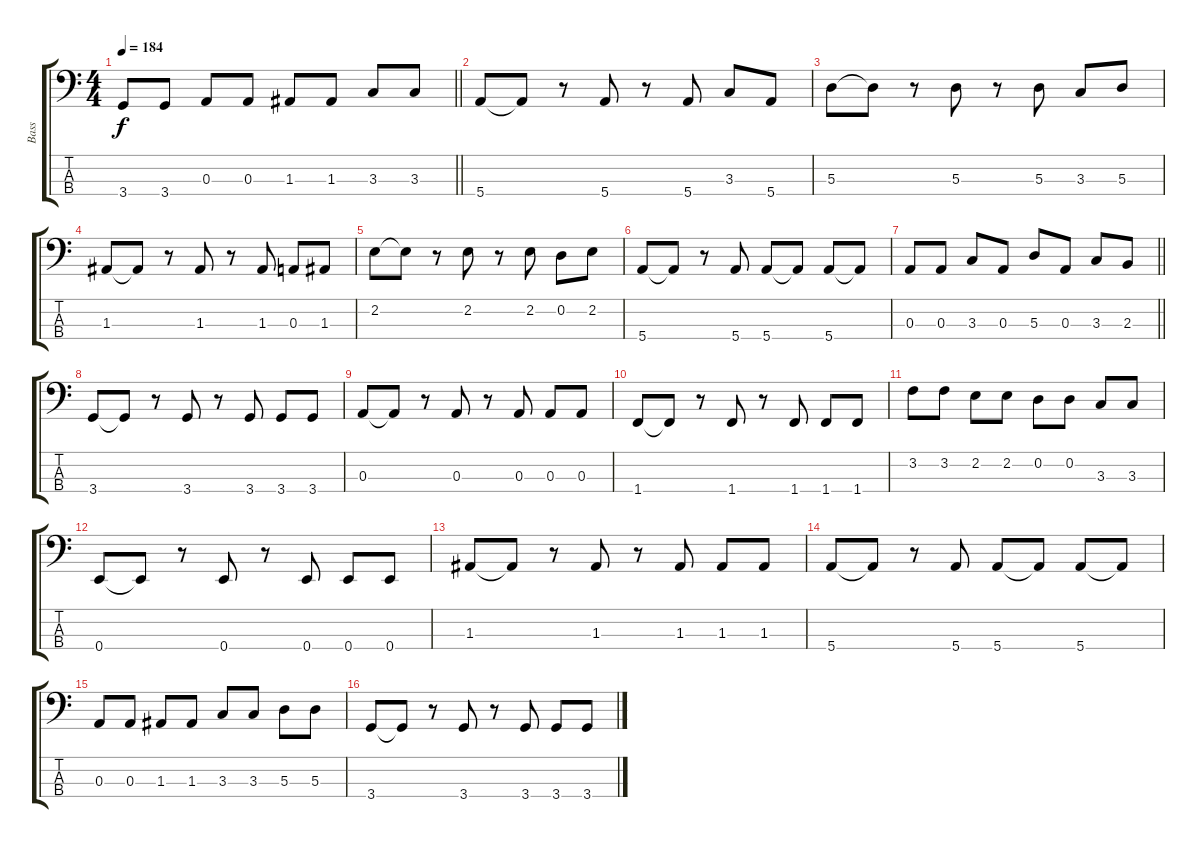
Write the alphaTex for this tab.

\track ("Bass" "Bass") {instrument electricbasspick}
\staff {score tabs}
\tuning (G2 D2 A1 E1) {hide}
\ts (4 4)
\tempo 184
\clef f4
\barLineRight lightlight
\ks c
3.4.8{dy f} 3.4.8 0.3.8 0.3.8 1.3.8 1.3.8 3.3.8 3.3.8 |
5.4.8 5.4{t}.8 r.8 5.4.8 r.8 5.4.8 3.3.8 5.4.8 |
5.3.8 5.3{t}.8 r.8 5.3.8 r.8 5.3.8 3.3.8 5.3.8 |
1.3.8 1.3{t}.8 r.8 1.3.8 r.8 1.3.8 0.3.8 1.3.8 |
2.2.8 2.2{t}.8 r.8 2.2.8 r.8 2.2.8 0.2.8 2.2.8 |
5.4.8 5.4{t}.8 r.8 5.4.8 5.4.8 5.4{t}.8 5.4.8 5.4{t}.8 |
\barLineRight lightlight
0.3.8 0.3.8 3.3.8 0.3.8 5.3.8 0.3.8 3.3.8 2.3.8 |
3.4.8 3.4{t}.8 r.8 3.4.8 r.8 3.4.8 3.4.8 3.4.8 |
0.3.8 0.3{t}.8 r.8 0.3.8 r.8 0.3.8 0.3.8 0.3.8 |
1.4.8 1.4{t}.8 r.8 1.4.8 r.8 1.4.8 1.4.8 1.4.8 |
3.2.8 3.2.8 2.2.8 2.2.8 0.2.8 0.2.8 3.3.8 3.3.8 |
0.4.8 0.4{t}.8 r.8 0.4.8 r.8 0.4.8 0.4.8 0.4.8 |
1.3.8 1.3{t}.8 r.8 1.3.8 r.8 1.3.8 1.3.8 1.3.8 |
5.4.8 5.4{t}.8 r.8 5.4.8 5.4.8 5.4{t}.8 5.4.8 5.4{t}.8 |
0.3.8 0.3.8 1.3.8 1.3.8 3.3.8 3.3.8 5.3.8 5.3.8 |
3.4.8 3.4{t}.8 r.8 3.4.8 r.8 3.4.8 3.4.8 3.4.8
